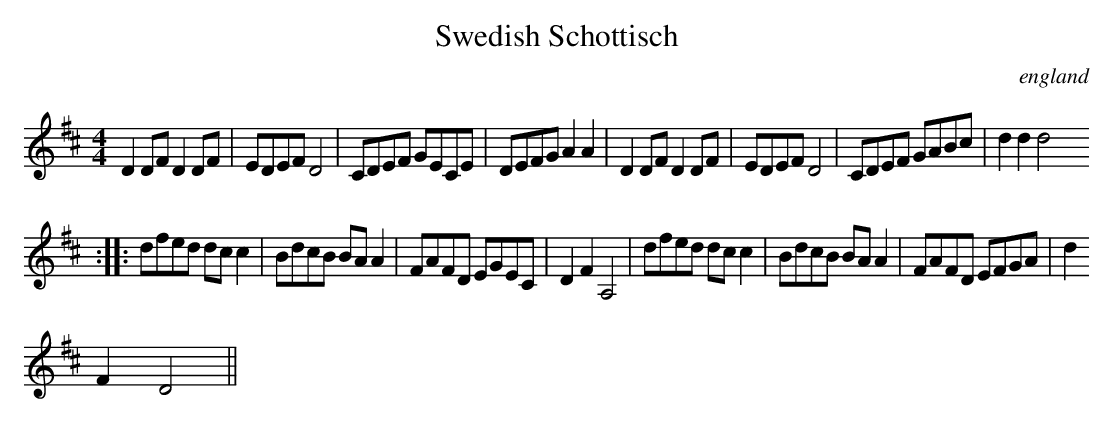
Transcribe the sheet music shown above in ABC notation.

X:1
T:Swedish Schottisch
O:england
M:4/4
L:1/8
K:D
D2DF D2DF|EDEF D4|CDEF GECE|DEFG A2A2|D2DF D2DF|EDEF D4|CDEF GABc|d2d2d4
::dfed dcc2|BdcB BAA2|FAFD EGEC|D2F2A,4|dfed dcc2|BdcB BAA2|FAFD EFGA|d2
F2
D4||
